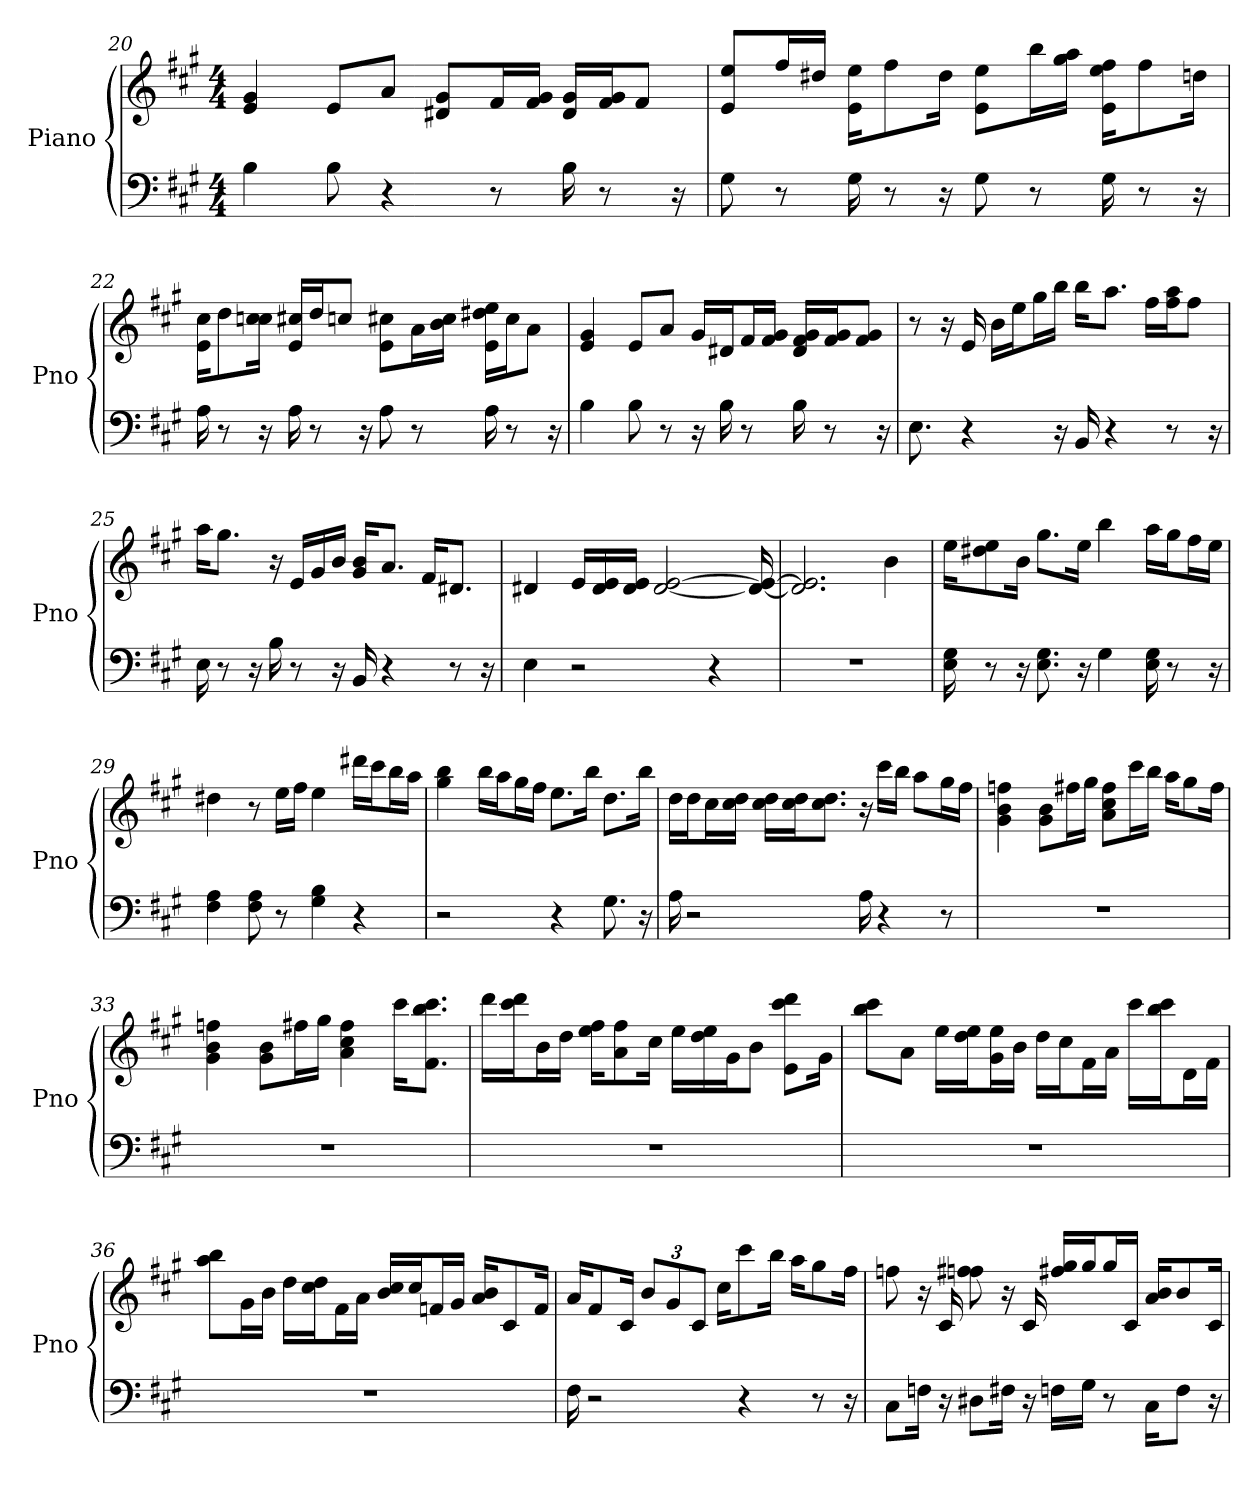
**kern	**kern
*part1	*part1
*staff2	*staff1
*I"Piano	*
*I'Pno	*
*clefF4	*clefG2
*k[f#c#g#]	*k[f#c#g#]
*A:	*A:
*M4/4	*M4/4
=20	=20
4B	4g# 4e
8B	8e/L
4r	8a/J
.	8g#/ 8d#/L
8r	16f#/L
.	16g#/ 16f#/JJ
16B	16d#/ 16g#/LL
8r	16f#/ 16g#/J
.	8f#/J
16r	.
=21	=21
8G#	8e/ 8ee/L
8r	16ff#/L
.	16dd#/JJ
16G#	16ee\ 16e\KL
8r	8ff#\
16r	16dd#\Jk
8G#	8ee\ 8e\L
8r	16bb\L
.	16aa\ 16gg#\JJ
16G#	16ff#\ 16e\ 16ee\KL
8r	8ff#\
16r	16dd\Jk
=22	=22
16A	16cc#\ 16e\KL
8r	8dd\
16r	16cc#\ 16cc\Jk
16A	16e/ 16cc#/LL
8r	16dd/J
.	8cc/J
16r	.
8A	8cc#\ 8e\L
8r	16a\L
.	16b\ 16cc#\JJ
16A	16dd#\ 16ee\ 16e\LL
8r	16cc#\J
.	8a\J
16r	.
=23	=23
4B	4e 4g#
8B	8e/L
8r	8a/J
16r	16g#/LL
16B	16d#/J
8r	16f#/L
.	16g#/ 16f#/JJ
16B	16g#/ 16d#/ 16f#/LL
8r	16g#/ 16f#/J
.	8g#/ 8f#/J
16r	.
=24	=24
8.E	8r
.	16r
4r	16e
.	16b\LL
.	16ee\J
.	16gg#\L
16r	16bb\JJ
16BB	16bb\KL
4r	8.aa\J
.	16ff#\LL
8r	16ff#\ 16aa\J
.	8ff#\J
16r	.
=25	=25
16E	16aa\KL
8r	8.gg#\J
16r	.
16B	16r
8r	16e/LL
.	16g#/
16r	16b/JJ
16BB	16b/ 16g#/KL
4r	8.a/J
.	16f#/KL
8r	8.d#/J
16r	.
=26	=26
4E	4d#
2r	16e/LL
.	16d#/ 16e/
.	16d#/ 16e/JJ
.	[2d# [2e
4r	.
.	16d#_ 16e_
=27	=27
1r	2.d#] 2.e]
.	4b
=28	=28
16E 16G#	16ee\KL
8r	8dd#\ 8ee\
16r	16b\Jk
8.E 8.G#	8.gg#\L
16r	16ee\Jk
4G#	4bb
16E 16G#	16aa\LL
8r	16gg#\J
.	16ff#\L
16r	16ee\JJ
=29	=29
4F# 4A	4dd#
8A 8F#	8r
8r	16ee\LL
.	16ff#\JJ
4G# 4B	4ee
4r	16ddd#\LL
.	16ccc#\J
.	16bb\L
.	16aa\JJ
=30	=30
2r	4bb 4gg#
.	16bb\LL
.	16aa\J
.	16gg#\L
.	16ff#\JJ
4r	8.ee\L
.	16bb\Jk
8.G#	8.dd\L
16r	16bb\Jk
=31	=31
16A	16dd\LL
2r	16dd\J
.	16cc#\L
.	16dd\ 16cc#\JJ
.	16dd\ 16cc#\LL
.	16dd\ 16cc#\J
.	8.dd\ 8.cc#\J
16A	16r
4r	16ccc#\LL
.	16bb\JJ
.	8aa\L
8r	16gg#\L
.	16ff#\JJ
=32	=32
1r	4ff 4b 4g#
.	8g#\ 8b\L
.	16ff#\L
.	16gg#\JJ
.	8ff#\ 8a\ 8cc#\L
.	16ccc#\L
.	16bb\JJ
.	16aa\KL
.	8gg#\
.	16ff#\Jk
=33	=33
1r	4b 4ff 4g#
.	8b\ 8g#\L
.	16ff#\L
.	16gg#\JJ
.	4ff# 4a 4cc#
.	16ccc#\KL
.	8.bb\ 8.ccc#\ 8.f#\J
=34	=34
1r	16ddd\LL
.	16ccc#\ 16ddd\J
.	16b\L
.	16dd\JJ
.	16ff#\ 16ee\KL
.	8ff#\ 8a\
.	16cc#\Jk
.	16ee\LL
.	16dd\ 16ee\J
.	16g#\K
.	8b\J
.	8ccc#\ 8ddd\ 8e\L
.	16g#\Jk
=35	=35
1r	8ccc#\ 8bb\L
.	8a\J
.	16ee\LL
.	16dd\ 16ee\J
.	16ee\ 16g#\L
.	16b\JJ
.	16dd\LL
.	16cc#\J
.	16f#\L
.	16a\JJ
.	16ccc#\LL
.	16bb\ 16ccc#\J
.	16d\L
.	16f#\JJ
=36	=36
1r	8bb\ 8aa\L
.	16g#\L
.	16b\JJ
.	16dd\LL
.	16cc#\ 16dd\J
.	16f#\L
.	16a\JJ
.	16cc#/ 16b/LL
.	16cc#/J
.	16f/L
.	16g#/JJ
.	16b/ 16a/KL
.	8c#/
.	16f/Jk
=37	=37
16F#	16a/KL
2r	8f#/
.	16c#/Jk
.	12b/L
.	12g#/
.	12c#/J
.	16cc#\KL
4r	8ccc#\
.	16bb\Jk
.	16aa\KL
8r	8gg#\
16r	16ff#\Jk
=38	=38
8C#\L	8ff
16F\Jk	16r
16r	16c#
8D#\L	8ff# 8ff
16F#\Jk	16r
16r	16c#
16F\LL	16gg#/ 16ff#/LL
16G#\JJ	16gg#/J
8r	16gg#/L
.	16c#/JJ
16C#\KL	16b/ 16a/KL
8F\J	8b/
16r	16c#/Jk
=	=
*-	*-
